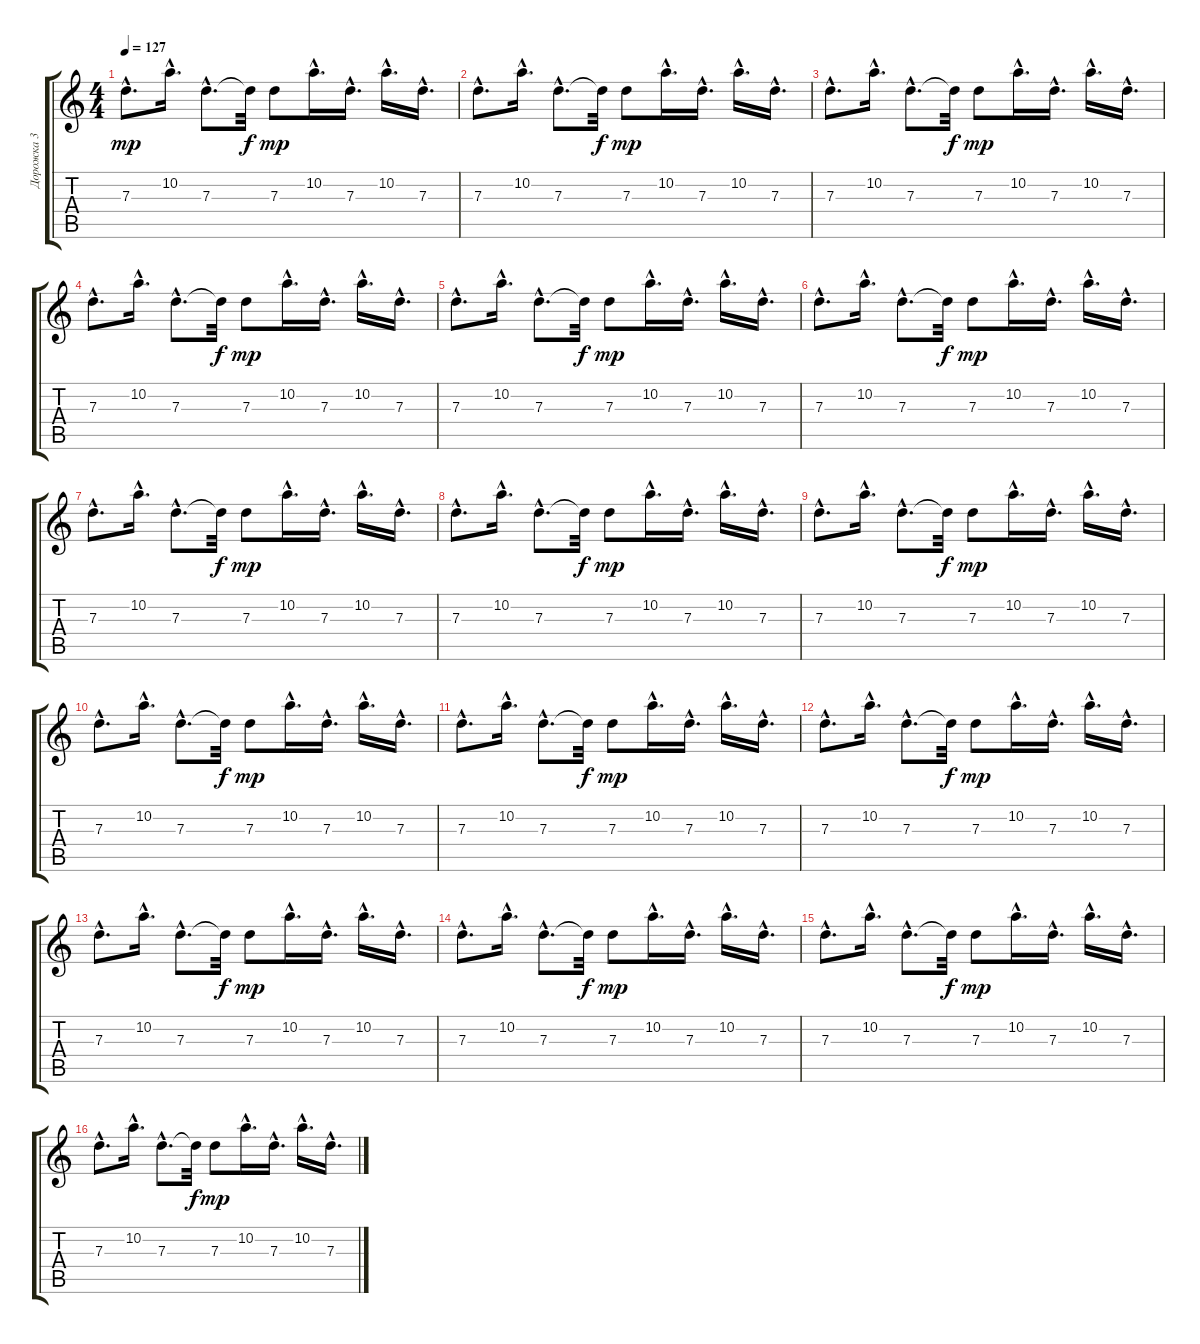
\track ("Дорожка 3" "Дорожка 3") {instrument acousticguitarsteel}
\staff {score tabs}
\tuning (E4 B3 G3 D3 A2 E2) {hide}
\ts (4 4)
\tempo 127
\clef g2
\ks c
7.3{hac}.8{d dy mp} 10.2{hac}.16{d} 7.3{hac}.8{d} 7.3{t}.32{dy f} 7.3.8{dy mp} 10.2{hac}.16{d} 7.3{hac}.16{d} 10.2{hac}.16{d} 7.3{hac}.16{d} |
7.3{hac}.8{d} 10.2{hac}.16{d} 7.3{hac}.8{d} 7.3{t}.32{dy f} 7.3.8{dy mp} 10.2{hac}.16{d} 7.3{hac}.16{d} 10.2{hac}.16{d} 7.3{hac}.16{d} |
7.3{hac}.8{d} 10.2{hac}.16{d} 7.3{hac}.8{d} 7.3{t}.32{dy f} 7.3.8{dy mp} 10.2{hac}.16{d} 7.3{hac}.16{d} 10.2{hac}.16{d} 7.3{hac}.16{d} |
7.3{hac}.8{d} 10.2{hac}.16{d} 7.3{hac}.8{d} 7.3{t}.32{dy f} 7.3.8{dy mp} 10.2{hac}.16{d} 7.3{hac}.16{d} 10.2{hac}.16{d} 7.3{hac}.16{d} |
7.3{hac}.8{d} 10.2{hac}.16{d} 7.3{hac}.8{d} 7.3{t}.32{dy f} 7.3.8{dy mp} 10.2{hac}.16{d} 7.3{hac}.16{d} 10.2{hac}.16{d} 7.3{hac}.16{d} |
7.3{hac}.8{d} 10.2{hac}.16{d} 7.3{hac}.8{d} 7.3{t}.32{dy f} 7.3.8{dy mp} 10.2{hac}.16{d} 7.3{hac}.16{d} 10.2{hac}.16{d} 7.3{hac}.16{d} |
7.3{hac}.8{d} 10.2{hac}.16{d} 7.3{hac}.8{d} 7.3{t}.32{dy f} 7.3.8{dy mp} 10.2{hac}.16{d} 7.3{hac}.16{d} 10.2{hac}.16{d} 7.3{hac}.16{d} |
7.3{hac}.8{d} 10.2{hac}.16{d} 7.3{hac}.8{d} 7.3{t}.32{dy f} 7.3.8{dy mp} 10.2{hac}.16{d} 7.3{hac}.16{d} 10.2{hac}.16{d} 7.3{hac}.16{d} |
7.3{hac}.8{d} 10.2{hac}.16{d} 7.3{hac}.8{d} 7.3{t}.32{dy f} 7.3.8{dy mp} 10.2{hac}.16{d} 7.3{hac}.16{d} 10.2{hac}.16{d} 7.3{hac}.16{d} |
7.3{hac}.8{d} 10.2{hac}.16{d} 7.3{hac}.8{d} 7.3{t}.32{dy f} 7.3.8{dy mp} 10.2{hac}.16{d} 7.3{hac}.16{d} 10.2{hac}.16{d} 7.3{hac}.16{d} |
7.3{hac}.8{d} 10.2{hac}.16{d} 7.3{hac}.8{d} 7.3{t}.32{dy f} 7.3.8{dy mp} 10.2{hac}.16{d} 7.3{hac}.16{d} 10.2{hac}.16{d} 7.3{hac}.16{d} |
7.3{hac}.8{d} 10.2{hac}.16{d} 7.3{hac}.8{d} 7.3{t}.32{dy f} 7.3.8{dy mp} 10.2{hac}.16{d} 7.3{hac}.16{d} 10.2{hac}.16{d} 7.3{hac}.16{d} |
7.3{hac}.8{d} 10.2{hac}.16{d} 7.3{hac}.8{d} 7.3{t}.32{dy f} 7.3.8{dy mp} 10.2{hac}.16{d} 7.3{hac}.16{d} 10.2{hac}.16{d} 7.3{hac}.16{d} |
7.3{hac}.8{d} 10.2{hac}.16{d} 7.3{hac}.8{d} 7.3{t}.32{dy f} 7.3.8{dy mp} 10.2{hac}.16{d} 7.3{hac}.16{d} 10.2{hac}.16{d} 7.3{hac}.16{d} |
7.3{hac}.8{d} 10.2{hac}.16{d} 7.3{hac}.8{d} 7.3{t}.32{dy f} 7.3.8{dy mp} 10.2{hac}.16{d} 7.3{hac}.16{d} 10.2{hac}.16{d} 7.3{hac}.16{d} |
7.3{hac}.8{d} 10.2{hac}.16{d} 7.3{hac}.8{d} 7.3{t}.32{dy f} 7.3.8{dy mp} 10.2{hac}.16{d} 7.3{hac}.16{d} 10.2{hac}.16{d} 7.3{hac}.16{d}
